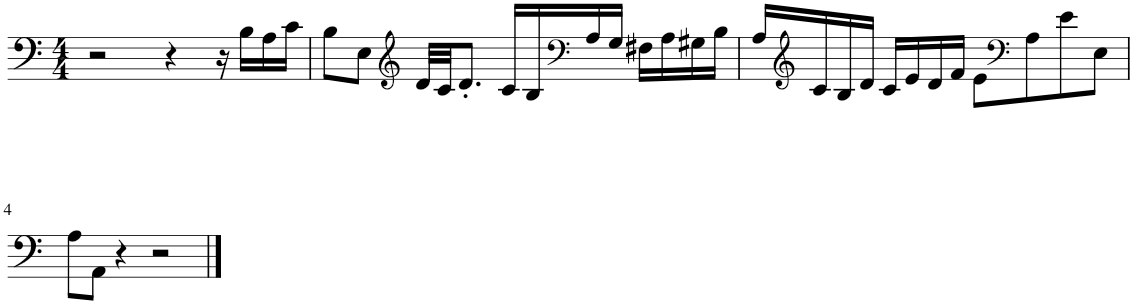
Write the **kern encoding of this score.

**kern
*part1
*staff1
*I"Q
*I'Q
*clefF4
*k[]
*M4/4
=1
2r
4r
16r
16B\LL
16A\
16c\JJ
=2
8B\L
8E\J
*clefG2
32d/LLL
32c/JJ
8.d'/J
16c/LL
16B/
*clefF4
16A/
16G/JJ
16F#X\LL
16A\
16G#X\
16B\JJ
=3
16A/LL
*clefG2
16c/
16B/
16d/JJ
16c/LL
16e/
16d/
16f/JJ
8e\L
*clefF4
8A\
8e\
8E\J
!!LO:LB:g=z
=4
8A\L
8AA\J
4r
2r
==
*-
